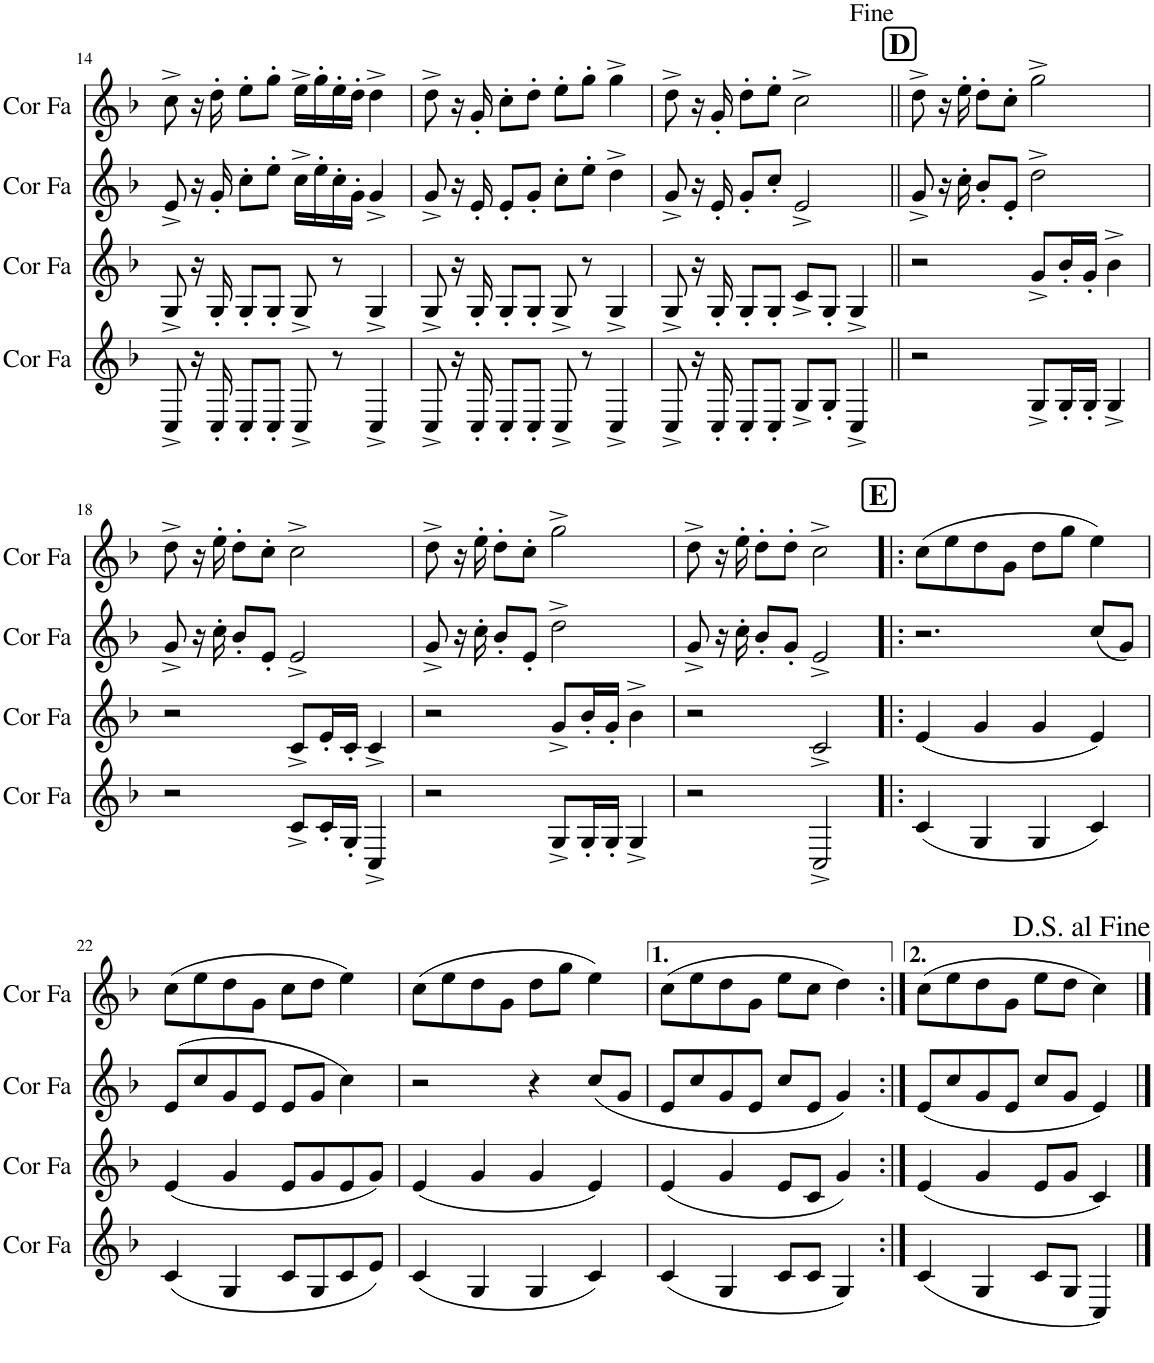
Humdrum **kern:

**kern	**kern	**kern	**kern
*part4	*part3	*part2	*part1
*staff4	*staff3	*staff2	*staff1
*I"Cor en Fa	*I"Cor en Fa	*I"Cor en Fa	*I"Cor en Fa
*I'Cor Fa	*I'Cor Fa	*I'Cor Fa	*I'Cor Fa
!!LO:PB:g=z
*clefG2	*clefG2	*clefG2	*clefG2
*Trd4c7	*Trd4c7	*Trd4c7	*Trd4c7
*k[b-]	*k[b-]	*k[b-]	*k[b-]
*M4/4	*M4/4	*M4/4	*M4/4
=14	=14	=14	=14
8C^/	8G^/	8e^/	8cc^\
16r	16r	16r	16r
16C'/	16G'/	16g'/	16dd'\
8C'/L	8G'/L	8cc'\L	8ee'\L
8C'/J	8G'/J	8ee'\J	8gg'\J
8C^/	8G^/	16cc^\LL	16ee^\LL
.	.	16ee'\	16gg'\
8r	8r	16cc'\	16ee'\
.	.	16g'\JJ	16dd'\JJ
4C^/	4G^/	4g^/	4dd^\
=15	=15	=15	=15
8C^/	8G^/	8g^/	8dd^\
16r	16r	16r	16r
16C'/	16G'/	16e'/	16g'/
8C'/L	8G'/L	8e'/L	8cc'\L
8C'/J	8G'/J	8g'/J	8dd'\J
8C^/	8G^/	8cc'\L	8ee'\L
8r	8r	8ee'\J	8gg'\J
4C^/	4G^/	4dd^\	4gg^\
=16	=16	=16	=16
8C^/	8G^/	8g^/	8dd^\
16r	16r	16r	16r
16C'/	16G'/	16e'/	16g'/
8C'/L	8G'/L	8g'/L	8dd'\L
8C'/J	8G'/J	8cc'/J	8ee'\J
8G^/L	8c^/L	2e^/	2cc^\
8G'/J	8G'/J	.	.
4C^/	4G^/	.	.
!!LO:REH:place=s1:a:B:cj:fs=14:t=D
=17||	=17||	=17||	=17||
2r	2r	8g^/	8dd^\
.	.	16r	16r
.	.	16cc'\	16ee'\
.	.	8b-'/L	8dd'\L
.	.	8e'/J	8cc'\J
8G^/L	8g^/L	2dd^\	2gg^\
16G'/L	16b-'/L	.	.
16G'/JJ	16g'/JJ	.	.
4G^/	4b-^\	.	.
!!LO:LB:g=z
=18	=18	=18	=18
2r	2r	8g^/	8dd^\
.	.	16r	16r
.	.	16cc'\	16ee'\
.	.	8b-'/L	8dd'\L
.	.	8e'/J	8cc'\J
8c^/L	8c^/L	2e^/	2cc^\
16c'/L	16e'/L	.	.
16G'/JJ	16c'/JJ	.	.
4C^/	4c^/	.	.
=19	=19	=19	=19
2r	2r	8g^/	8dd^\
.	.	16r	16r
.	.	16cc'\	16ee'\
.	.	8b-'/L	8dd'\L
.	.	8e'/J	8cc'\J
8G^/L	8g^/L	2dd^\	2gg^\
16G'/L	16b-'/L	.	.
16G'/JJ	16g'/JJ	.	.
4G^/	4b-^\	.	.
=20	=20	=20	=20
2r	2r	8g^/	8dd^\
.	.	16r	16r
.	.	16cc'\	16ee'\
.	.	8b-'/L	8dd'\L
.	.	8g'/J	8dd'\J
2C^/	2c^/	2e^/	2cc^\
!!LO:REH:place=s1:a:B:cj:fs=14:t=E
=21!|:	=21!|:	=21!|:	=21!|:
(4c/	(4e/	2.r	(8cc\L
.	.	.	8ee\
4G/	4g/	.	8dd\
.	.	.	8g\J
4G/	4g/	.	8dd\L
.	.	.	8gg\J
4c/)	4e/)	(8cc/L	4ee\)
.	.	8g/J)	.
!!LO:LB:g=z
=22	=22	=22	=22
(4c/	(4e/	(8e/L	(8cc\L
.	.	8cc/	8ee\
4G/	4g/	8g/	8dd\
.	.	8e/J	8g\J
8c/L	8e/L	8e/L	8cc\L
8G/	8g/	8g/J	8dd\J
8c/	8e/	4cc\)	4ee\)
8e/J)	8g/J)	.	.
=23	=23	=23	=23
(4c/	(4e/	2r	(8cc\L
.	.	.	8ee\
4G/	4g/	.	8dd\
.	.	.	8g\J
4G/	4g/	4r	8dd\L
.	.	.	8gg\J
4c/)	4e/)	(8cc/L	4ee\)
.	.	8g/J	.
=24	=24	=24	=24
(4c/	(4e/	8e/L	(8cc\L
.	.	8cc/	8ee\
4G/	4g/	8g/	8dd\
.	.	8e/J	8g\J
8c/L	8e/L	8cc/L	8ee\L
8c/J	8c/J	8e/J	8cc\J
4G/)	4g/)	4g/)	4dd\)
=25:|!	=25:|!	=25:|!	=25:|!
(4c/	(4e/	(8e/L	(8cc\L
.	.	8cc/	8ee\
4G/	4g/	8g/	8dd\
.	.	8e/J	8g\J
8c/L	8e/L	8cc/L	8ee\L
8G/J	8g/J	8g/J	8dd\J
4C/)	4c/)	4e/)	4cc\)
==	==	==	==
*-	*-	*-	*-
